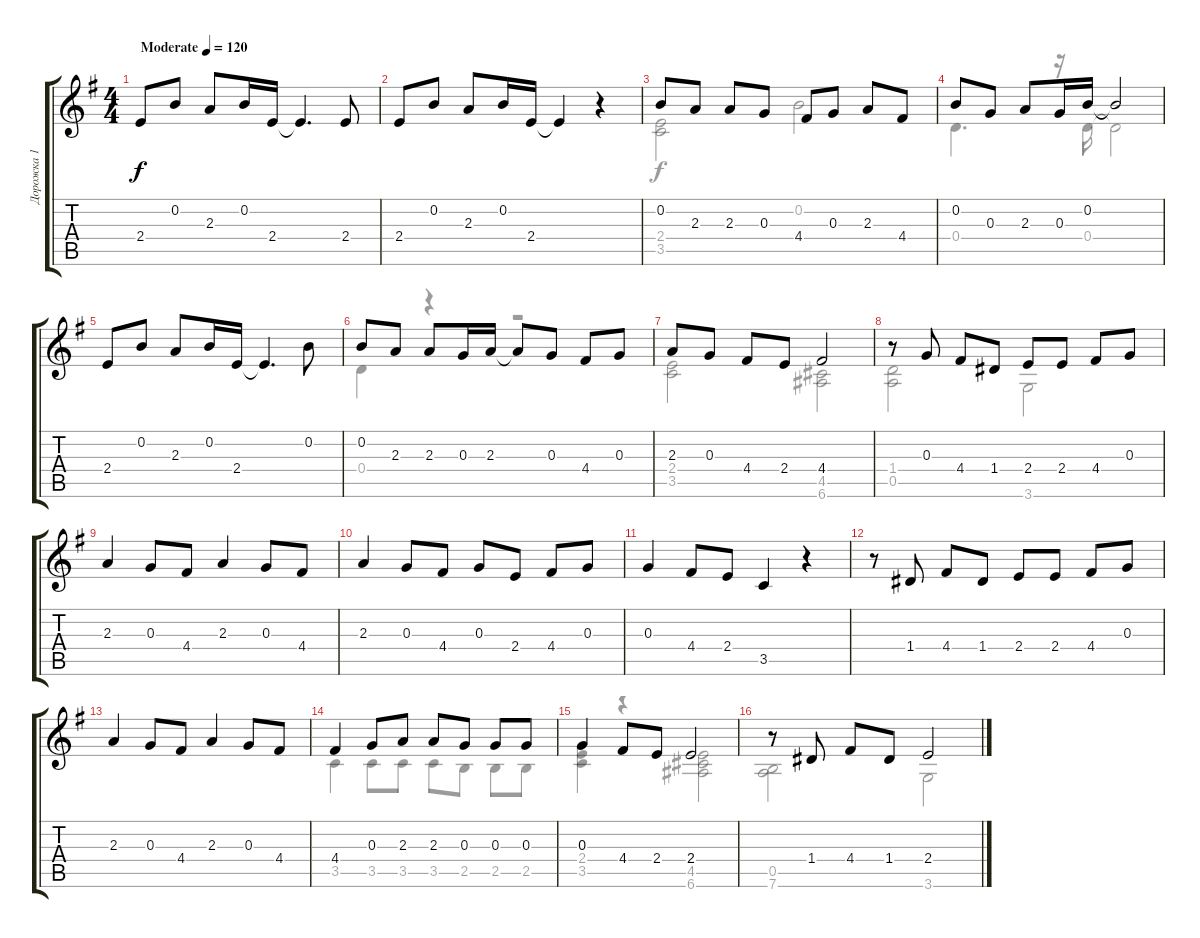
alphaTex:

\track ("Дорожка 1" "Дорожка 1") {instrument acousticguitarsteel}
\staff {score tabs}
\tuning (E4 B3 G3 D3 A2 E2) {hide}
\voice
\ts (4 4)
\tempo (120 "Moderate")
\clef g2
\ks g
2.4.8{dy f instrument acousticguitarsteel} 0.2.8 2.3.8 0.2.16 2.4.16 2.4{t}.4{d} 2.4.8 |
2.4.8 0.2.8 2.3.8 0.2.16 2.4.16 2.4{t}.4 r.4 |
0.2.8 2.3.8 2.3.8 0.3.8 4.4.8 0.3.8 2.3.8 4.4.8 |
0.2.8 0.3.8 2.3.8 0.3.16 0.2.16 0.2{t}.2 |
2.4.8 0.2.8 2.3.8 0.2.16 2.4.16 2.4{t}.4{d} 0.2.8 |
0.2.8 2.3.8 2.3.8 0.3.16 2.3.16 2.3{t}.8 0.3.8 4.4.8 0.3.8 |
2.3.8 0.3.8 4.4.8 2.4.8 4.4.2 |
r.8 0.3.8 4.4.8 1.4.8 2.4.8 2.4.8 4.4.8 0.3.8 |
2.3.4 0.3.8 4.4.8 2.3.4 0.3.8 4.4.8 |
2.3.4 0.3.8 4.4.8 0.3.8 2.4.8 4.4.8 0.3.8 |
0.3.4 4.4.8 2.4.8 3.5.4 r.4 |
r.8 1.4.8 4.4.8 1.4.8 2.4.8 2.4.8 4.4.8 0.3.8 |
2.3.4 0.3.8 4.4.8 2.3.4 0.3.8 4.4.8 |
4.4.4 0.3.8 2.3.8 2.3.8 0.3.8 0.3.8 0.3.8 |
0.3.4 4.4.8 2.4.8 2.4.2 |
r.8 1.4.8 4.4.8 1.4.8 2.4.2
\voice
\clef g2
\ottava regular
\simile none
\ks g
|
|
(2.4 3.5).2 0.2.2 |
0.4.4{d} r.16 0.4.16 0.4{t}.2 |
|
0.4.4 r.4 r.2 |
(2.4 3.5).2 (4.5 6.6).2 |
(1.4 0.5).2 3.6.2 |
|
|
|
|
|
3.5.4 3.5.8 3.5.8 3.5.8 2.5.8 2.5.8 2.5.8 |
(0.3 2.4 3.5).4 r.4 (2.4 4.5 6.6).2 |
(0.5 7.6).2 3.6.2
